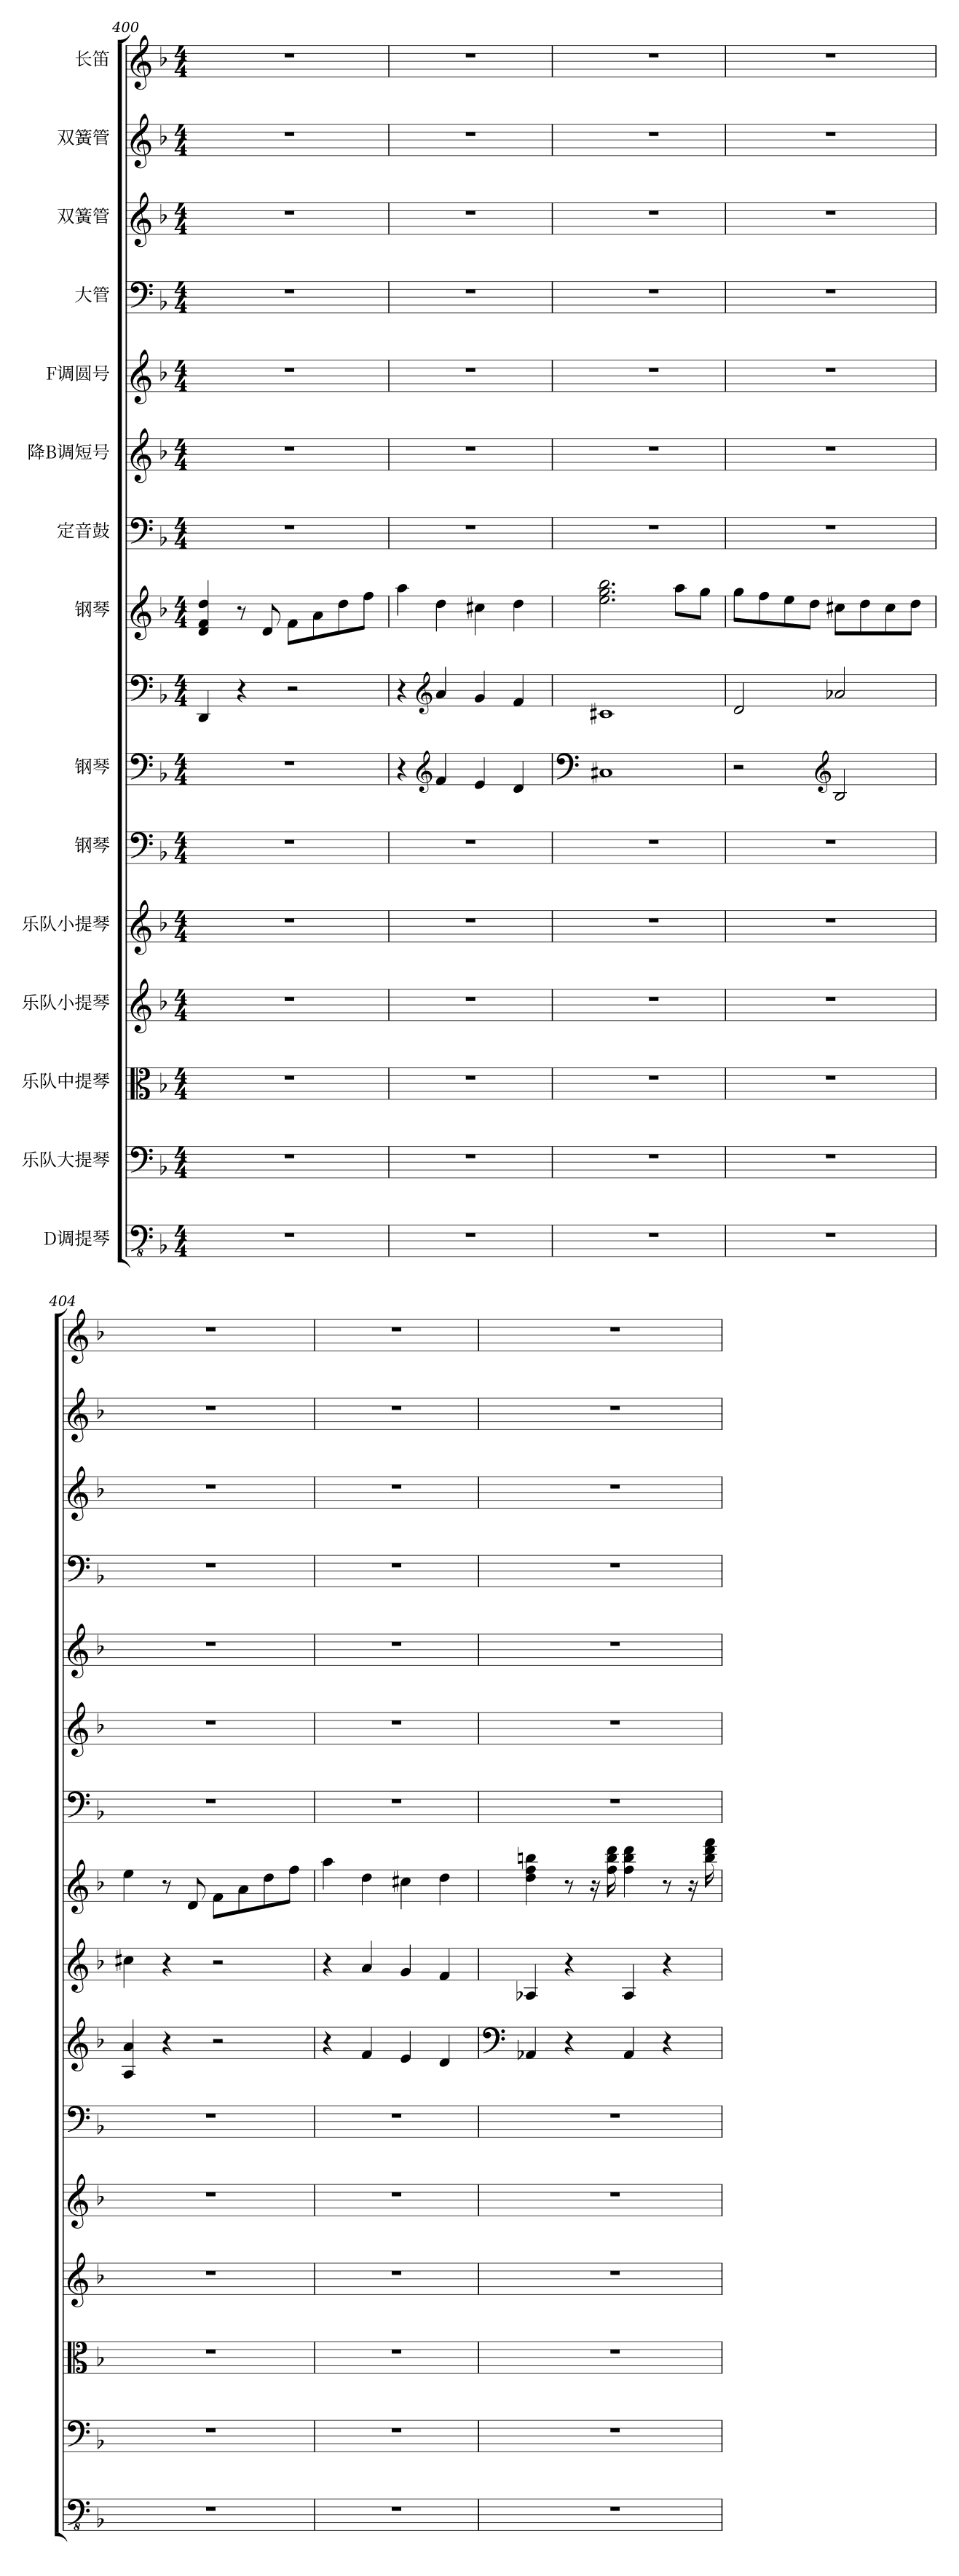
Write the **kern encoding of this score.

**kern	**kern	**kern	**kern	**kern	**kern	**kern	**kern	**kern	**kern	**kern	**kern	**kern	**kern	**kern	**kern
*part15	*part14	*part13	*part12	*part11	*part10	*part9	*part9	*part8	*part7	*part6	*part5	*part4	*part3	*part2	*part1
*staff16	*staff15	*staff14	*staff13	*staff12	*staff11	*staff10	*staff9	*staff8	*staff7	*staff6	*staff5	*staff4	*staff3	*staff2	*staff1
*I"D调提琴	*I"乐队大提琴	*I"乐队中提琴	*I"乐队小提琴	*I"乐队小提琴	*I"钢琴	*I"钢琴	*	*I"钢琴	*I"定音鼓	*I"降B调短号	*I"F调圆号	*I"大管	*I"双簧管	*I"双簧管	*I"长笛
*clefFv4	*clefF4	*clefC3	*clefG2	*clefG2	*clefF4	*clefF4	*clefF4	*clefG2	*clefF4	*clefG2	*clefG2	*clefF4	*clefG2	*clefG2	*clefG2
*ITrd7c12	*	*	*	*	*	*	*	*	*	*ITrd1c2	*ITrd4c7	*	*	*	*
*k[b-]	*k[b-]	*k[b-]	*k[b-]	*k[b-]	*k[b-]	*k[b-]	*k[b-]	*k[b-]	*k[b-]	*k[b-e-a-]	*k[b-e-]	*k[b-]	*k[b-]	*k[b-]	*k[b-]
*M4/4	*M4/4	*M4/4	*M4/4	*M4/4	*M4/4	*M4/4	*M4/4	*M4/4	*M4/4	*M4/4	*M4/4	*M4/4	*M4/4	*M4/4	*M4/4
*MM256	*MM256	*MM256	*MM256	*MM256	*MM256	*MM256	*MM256	*MM256	*MM256	*MM256	*MM256	*MM256	*MM256	*MM256	*MM256
=400	=400	=400	=400	=400	=400	=400	=400	=400	=400	=400	=400	=400	=400	=400	=400
1r	1r	1r	1r	1r	1r	1r	4DD/	4d/ 4f/ 4dd/	1r	1r	1r	1r	1r	1r	1r
.	.	.	.	.	.	.	4r	8r	.	.	.	.	.	.	.
.	.	.	.	.	.	.	.	8d/	.	.	.	.	.	.	.
.	.	.	.	.	.	.	2r	8f\L	.	.	.	.	.	.	.
.	.	.	.	.	.	.	.	8a\	.	.	.	.	.	.	.
.	.	.	.	.	.	.	.	8dd\	.	.	.	.	.	.	.
.	.	.	.	.	.	.	.	8ff\J	.	.	.	.	.	.	.
=401	=401	=401	=401	=401	=401	=401	=401	=401	=401	=401	=401	=401	=401	=401	=401
1r	1r	1r	1r	1r	1r	4r	4r	4aa\	1r	1r	1r	1r	1r	1r	1r
*	*	*	*	*	*	*clefG2	*clefG2	*	*	*	*	*	*	*	*
.	.	.	.	.	.	4f/	4a/	4dd\	.	.	.	.	.	.	.
.	.	.	.	.	.	4e/	4g/	4cc#X\	.	.	.	.	.	.	.
.	.	.	.	.	.	4d/	4f/	4dd\	.	.	.	.	.	.	.
=402	=402	=402	=402	=402	=402	=402	=402	=402	=402	=402	=402	=402	=402	=402	=402
*	*	*	*	*	*	*clefF4	*	*	*	*	*	*	*	*	*
1r	1r	1r	1r	1r	1r	1C#X	1c#X	2.ee\ 2.gg\ 2.bb-\	1r	1r	1r	1r	1r	1r	1r
.	.	.	.	.	.	.	.	8aa\L	.	.	.	.	.	.	.
.	.	.	.	.	.	.	.	8gg\J	.	.	.	.	.	.	.
!!LO:PB:g=z
=403	=403	=403	=403	=403	=403	=403	=403	=403	=403	=403	=403	=403	=403	=403	=403
1r	1r	1r	1r	1r	1r	2r	2d/	8gg\L	1r	1r	1r	1r	1r	1r	1r
.	.	.	.	.	.	.	.	8ff\	.	.	.	.	.	.	.
.	.	.	.	.	.	.	.	8ee\	.	.	.	.	.	.	.
.	.	.	.	.	.	.	.	8dd\J	.	.	.	.	.	.	.
*	*	*	*	*	*	*clefG2	*	*	*	*	*	*	*	*	*
.	.	.	.	.	.	2B-/	2a-X/	8cc#X\L	.	.	.	.	.	.	.
.	.	.	.	.	.	.	.	8dd\	.	.	.	.	.	.	.
.	.	.	.	.	.	.	.	8cc#\	.	.	.	.	.	.	.
.	.	.	.	.	.	.	.	8dd\J	.	.	.	.	.	.	.
=404	=404	=404	=404	=404	=404	=404	=404	=404	=404	=404	=404	=404	=404	=404	=404
1r	1r	1r	1r	1r	1r	4A/ 4a/	4cc#X\	4ee\	1r	1r	1r	1r	1r	1r	1r
.	.	.	.	.	.	4r	4r	8r	.	.	.	.	.	.	.
.	.	.	.	.	.	.	.	8d/	.	.	.	.	.	.	.
.	.	.	.	.	.	2r	2r	8f\L	.	.	.	.	.	.	.
.	.	.	.	.	.	.	.	8a\	.	.	.	.	.	.	.
.	.	.	.	.	.	.	.	8dd\	.	.	.	.	.	.	.
.	.	.	.	.	.	.	.	8ff\J	.	.	.	.	.	.	.
=405	=405	=405	=405	=405	=405	=405	=405	=405	=405	=405	=405	=405	=405	=405	=405
1r	1r	1r	1r	1r	1r	4r	4r	4aa\	1r	1r	1r	1r	1r	1r	1r
.	.	.	.	.	.	4f/	4a/	4dd\	.	.	.	.	.	.	.
.	.	.	.	.	.	4e/	4g/	4cc#X\	.	.	.	.	.	.	.
.	.	.	.	.	.	4d/	4f/	4dd\	.	.	.	.	.	.	.
=406	=406	=406	=406	=406	=406	=406	=406	=406	=406	=406	=406	=406	=406	=406	=406
*	*	*	*	*	*	*clefF4	*	*	*	*	*	*	*	*	*
*	*	*	*	*	*	*	*	*	*	*	*	*	*	*	*MM240
1r	1r	1r	1r	1r	1r	4AA-X/	4A-X/	4dd\ 4ff\ 4bbn\	1r	1r	1r	1r	1r	1r	1r
.	.	.	.	.	.	4r	4r	8r	.	.	.	.	.	.	.
.	.	.	.	.	.	.	.	16r	.	.	.	.	.	.	.
.	.	.	.	.	.	.	.	16ff\ 16bb\ 16ddd\	.	.	.	.	.	.	.
.	.	.	.	.	.	4AA-/	4A-/	4ff\ 4bb\ 4ddd\	.	.	.	.	.	.	.
.	.	.	.	.	.	4r	4r	8r	.	.	.	.	.	.	.
.	.	.	.	.	.	.	.	16r	.	.	.	.	.	.	.
.	.	.	.	.	.	.	.	16bb\ 16ddd\ 16fff\	.	.	.	.	.	.	.
=	=	=	=	=	=	=	=	=	=	=	=	=	=	=	=
*-	*-	*-	*-	*-	*-	*-	*-	*-	*-	*-	*-	*-	*-	*-	*-
